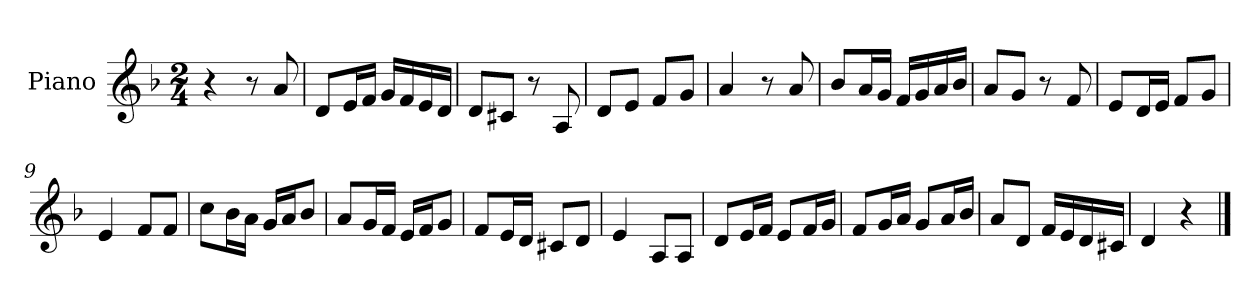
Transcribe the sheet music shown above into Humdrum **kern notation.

**kern
*part1
*staff1
*I"Piano
*I'Pno.
*clefG2
*k[b-]
*M2/4
*MM120
=1
4r
8r
8a/
=2
8d/L
16e/L
16f/JJ
16g/LL
16f/
16e/
16d/JJ
=3
8d/L
8c#X/J
8r
8A/
=4
8d/L
8e/J
8f/L
8g/J
=5
4a/
8r
8a/
=6
8b-/L
16a/L
16g/JJ
16f/LL
16g/
16a/
16b-/JJ
=7
8a/L
8g/J
8r
8f/
=8
8e/L
16d/L
16e/JJ
8f/L
8g/J
=9
4e/
8f/L
8f/J
!!LO:LB:g=z
=10
8cc\L
16b-\L
16a\JJ
16g/LL
16a/J
8b-/J
=11
8a/L
16g/L
16f/JJ
16e/LL
16f/J
8g/J
=12
8f/L
16e/L
16d/JJ
8c#X/L
8d/J
=13
4e/
8A/L
8A/J
=14
8d/L
16e/L
16f/JJ
8e/L
16f/L
16g/JJ
=15
8f/L
16g/L
16a/JJ
8g/L
16a/L
16b-/JJ
=16
8a/L
8d/J
16f/LL
16e/
16d/
16c#X/JJ
=17
4d/
4r
==
*-
